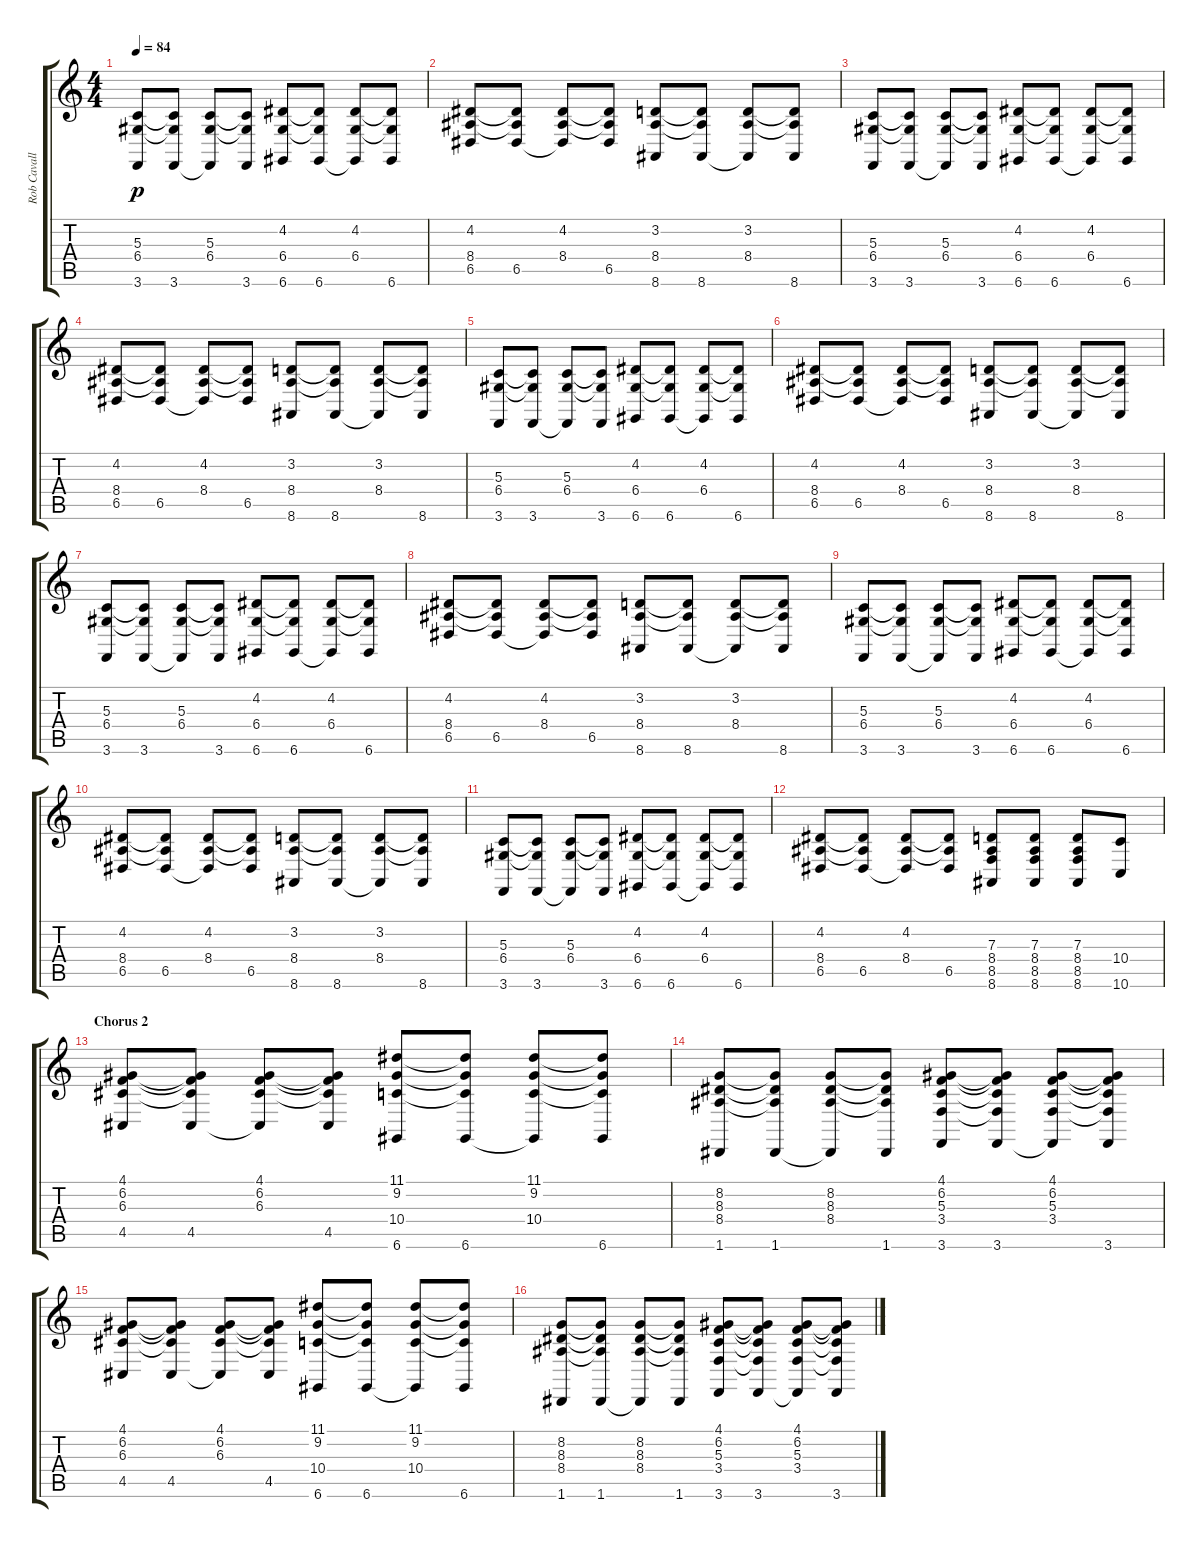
\track ("Rob Cavallo" "Rob Cavall") {instrument brightacousticpiano}
\staff {score tabs}
\tuning (E4 B3 G3 D3 A2 D2) {hide}
\ts (4 4)
\tempo 84
\clef g2
\ks c
(5.3 6.4 3.6).8{dy p} (5.3{t} 6.4{t} 3.6).8 (5.3 6.4 3.6{t}).8 (5.3{t} 6.4{t} 3.6).8 (4.2 6.4 6.6).8 (4.2{t} 6.4{t} 6.6).8 (4.2 6.4 6.6{t}).8 (4.2{t} 6.4{t} 6.6).8 |
(4.2 8.4 6.5).8 (4.2{t} 8.4{t} 6.5).8 (4.2 8.4 6.5{t}).8 (4.2{t} 8.4{t} 6.5).8 (3.2 8.4 8.6).8 (3.2{t} 8.4{t} 8.6).8 (3.2 8.4 8.6{t}).8 (3.2{t} 8.4{t} 8.6).8 |
(5.3 6.4 3.6).8 (5.3{t} 6.4{t} 3.6).8 (5.3 6.4 3.6{t}).8 (5.3{t} 6.4{t} 3.6).8 (4.2 6.4 6.6).8 (4.2{t} 6.4{t} 6.6).8 (4.2 6.4 6.6{t}).8 (4.2{t} 6.4{t} 6.6).8 |
(4.2 8.4 6.5).8 (4.2{t} 8.4{t} 6.5).8 (4.2 8.4 6.5{t}).8 (4.2{t} 8.4{t} 6.5).8 (3.2 8.4 8.6).8 (3.2{t} 8.4{t} 8.6).8 (3.2 8.4 8.6{t}).8 (3.2{t} 8.4{t} 8.6).8 |
(5.3 6.4 3.6).8 (5.3{t} 6.4{t} 3.6).8 (5.3 6.4 3.6{t}).8 (5.3{t} 6.4{t} 3.6).8 (4.2 6.4 6.6).8 (4.2{t} 6.4{t} 6.6).8 (4.2 6.4 6.6{t}).8 (4.2{t} 6.4{t} 6.6).8 |
(4.2 8.4 6.5).8 (4.2{t} 8.4{t} 6.5).8 (4.2 8.4 6.5{t}).8 (4.2{t} 8.4{t} 6.5).8 (3.2 8.4 8.6).8 (3.2{t} 8.4{t} 8.6).8 (3.2 8.4 8.6{t}).8 (3.2{t} 8.4{t} 8.6).8 |
(5.3 6.4 3.6).8 (5.3{t} 6.4{t} 3.6).8 (5.3 6.4 3.6{t}).8 (5.3{t} 6.4{t} 3.6).8 (4.2 6.4 6.6).8 (4.2{t} 6.4{t} 6.6).8 (4.2 6.4 6.6{t}).8 (4.2{t} 6.4{t} 6.6).8 |
(4.2 8.4 6.5).8 (4.2{t} 8.4{t} 6.5).8 (4.2 8.4 6.5{t}).8 (4.2{t} 8.4{t} 6.5).8 (3.2 8.4 8.6).8 (3.2{t} 8.4{t} 8.6).8 (3.2 8.4 8.6{t}).8 (3.2{t} 8.4{t} 8.6).8 |
(5.3 6.4 3.6).8 (5.3{t} 6.4{t} 3.6).8 (5.3 6.4 3.6{t}).8 (5.3{t} 6.4{t} 3.6).8 (4.2 6.4 6.6).8 (4.2{t} 6.4{t} 6.6).8 (4.2 6.4 6.6{t}).8 (4.2{t} 6.4{t} 6.6).8 |
(4.2 8.4 6.5).8 (4.2{t} 8.4{t} 6.5).8 (4.2 8.4 6.5{t}).8 (4.2{t} 8.4{t} 6.5).8 (3.2 8.4 8.6).8 (3.2{t} 8.4{t} 8.6).8 (3.2 8.4 8.6{t}).8 (3.2{t} 8.4{t} 8.6).8 |
(5.3 6.4 3.6).8 (5.3{t} 6.4{t} 3.6).8 (5.3 6.4 3.6{t}).8 (5.3{t} 6.4{t} 3.6).8 (4.2 6.4 6.6).8 (4.2{t} 6.4{t} 6.6).8 (4.2 6.4 6.6{t}).8 (4.2{t} 6.4{t} 6.6).8 |
(4.2 8.4 6.5).8 (4.2{t} 8.4{t} 6.5).8 (4.2 8.4 6.5{t}).8 (4.2{t} 8.4{t} 6.5).8 (7.3 8.4 8.5 8.6).8 (7.3 8.4 8.5 8.6).8 (7.3 8.4 8.5 8.6).8 (10.4 10.6).8 |
\section ("" "Chorus 2")
(4.1 6.2 6.3 4.5).8 (4.1{t} 6.2{t} 6.3{t} 4.5).8 (4.1 6.2 6.3 4.5{t}).8 (4.1{t} 6.2{t} 6.3{t} 4.5).8 (11.1 9.2 10.4 6.6).8 (11.1{t} 9.2{t} 10.4{t} 6.6).8 (11.1 9.2 10.4 6.6{t}).8 (11.1{t} 9.2{t} 10.4{t} 6.6).8 |
(8.2 8.3 8.4 1.6).8 (8.2{t} 8.3{t} 8.4{t} 1.6).8 (8.2 8.3 8.4 1.6{t}).8 (8.2{t} 8.3{t} 8.4{t} 1.6).8 (4.1 6.2 5.3 3.4 3.6).8 (4.1{t} 6.2{t} 5.3{t} 3.4{t} 3.6).8 (4.1 6.2 5.3 3.4 3.6{t}).8 (4.1{t} 6.2{t} 5.3{t} 3.4{t} 3.6).8 |
(4.1 6.2 6.3 4.5).8 (4.1{t} 6.2{t} 6.3{t} 4.5).8 (4.1 6.2 6.3 4.5{t}).8 (4.1{t} 6.2{t} 6.3{t} 4.5).8 (11.1 9.2 10.4 6.6).8 (11.1{t} 9.2{t} 10.4{t} 6.6).8 (11.1 9.2 10.4 6.6{t}).8 (11.1{t} 9.2{t} 10.4{t} 6.6).8 |
(8.2 8.3 8.4 1.6).8 (8.2{t} 8.3{t} 8.4{t} 1.6).8 (8.2 8.3 8.4 1.6{t}).8 (8.2{t} 8.3{t} 8.4{t} 1.6).8 (4.1 6.2 5.3 3.4 3.6).8 (4.1{t} 6.2{t} 5.3{t} 3.4{t} 3.6).8 (4.1 6.2 5.3 3.4 3.6{t}).8 (4.1{t} 6.2{t} 5.3{t} 3.4{t} 3.6).8
